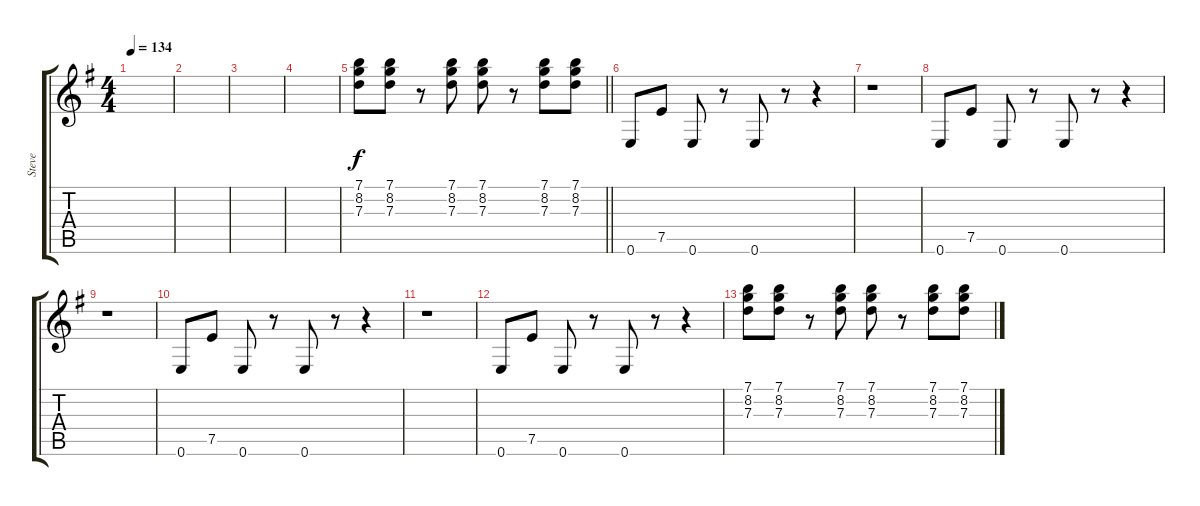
\track ("Steve" "Steve") {instrument distortionguitar}
\staff {score tabs}
\tuning (E4 B3 G3 D3 A2 E2) {hide}
\ts (4 4)
\tempo 134
\clef g2
\ks g
|
|
|
|
\barLineRight lightlight
(7.1 8.2 7.3).8 (7.1 8.2 7.3).8 r.8 (7.1 8.2 7.3).8 (7.1 8.2 7.3).8 r.8 (7.1 8.2 7.3).8 (7.1 8.2 7.3).8 |
0.6.8 7.5.8 0.6.8 r.8 0.6.8 r.8 r.4 |
r.1 |
0.6.8 7.5.8 0.6.8 r.8 0.6.8 r.8 r.4 |
r.1 |
0.6.8 7.5.8 0.6.8 r.8 0.6.8 r.8 r.4 |
r.1 |
0.6.8 7.5.8 0.6.8 r.8 0.6.8 r.8 r.4 |
(7.1 8.2 7.3).8 (7.1 8.2 7.3).8 r.8 (7.1 8.2 7.3).8 (7.1 8.2 7.3).8 r.8 (7.1 8.2 7.3).8 (7.1 8.2 7.3).8
